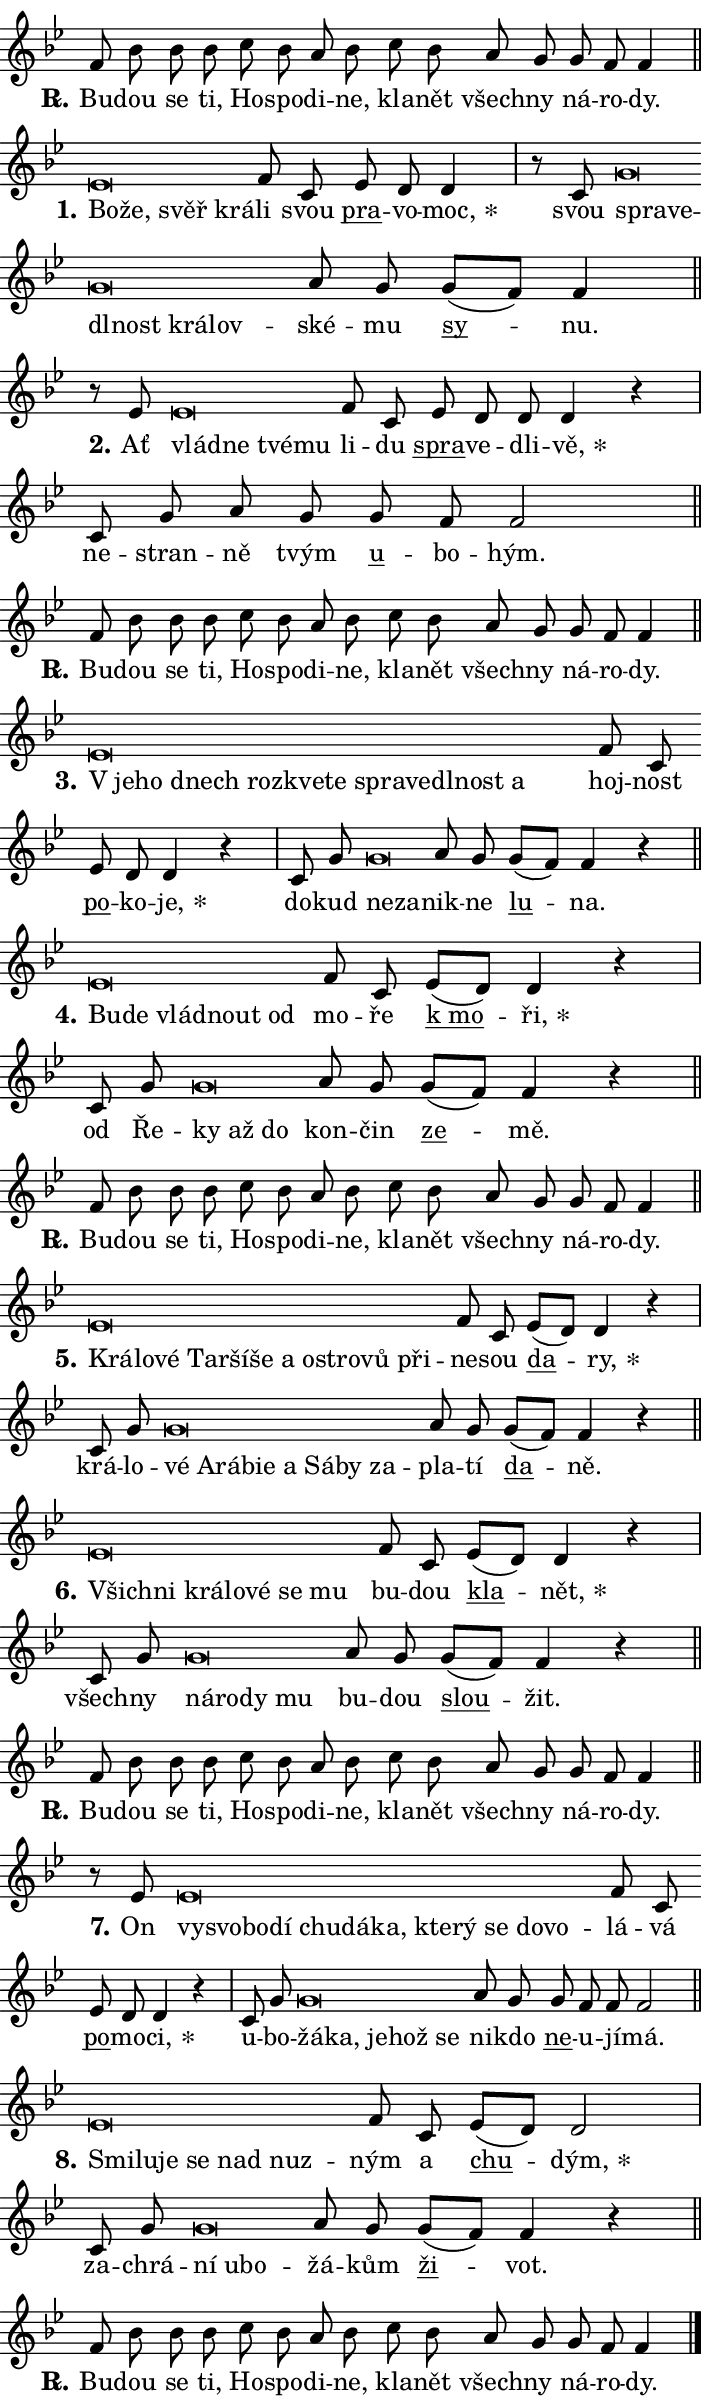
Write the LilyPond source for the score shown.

\version "2.24.0"
\header { tagline = "" }
\paper {
  indent = 0\cm
  top-margin = 0\cm
  right-margin = 0.13\cm % to fit lyric hyphens
  bottom-margin = 0\cm
  left-margin = 0\cm
  paper-width = 12\cm
  page-breaking = #ly:one-page-breaking
  system-system-spacing.basic-distance = #11
  score-system-spacing.basic-distance = #11
  ragged-last = ##f
}


%% Author: Thomas Morley
%% https://lists.gnu.org/archive/html/lilypond-user/2020-05/msg00002.html
#(define (line-position grob)
"Returns position of @var[grob} in current system:
   @code{'start}, if at first time-step
   @code{'end}, if at last time-step
   @code{'middle} otherwise
"
  (let* ((col (ly:item-get-column grob))
         (ln (ly:grob-object col 'left-neighbor))
         (rn (ly:grob-object col 'right-neighbor))
         (col-to-check-left (if (ly:grob? ln) ln col))
         (col-to-check-right (if (ly:grob? rn) rn col))
         (break-dir-left
           (and
             (ly:grob-property col-to-check-left 'non-musical #f)
             (ly:item-break-dir col-to-check-left)))
         (break-dir-right
           (and
             (ly:grob-property col-to-check-right 'non-musical #f)
             (ly:item-break-dir col-to-check-right))))
        (cond ((eqv? 1 break-dir-left) 'start)
              ((eqv? -1 break-dir-right) 'end)
              (else 'middle))))

#(define (tranparent-at-line-position vctor)
  (lambda (grob)
  "Relying on @code{line-position} select the relevant enry from @var{vctor}.
Used to determine transparency,"
    (case (line-position grob)
      ((end) (not (vector-ref vctor 0)))
      ((middle) (not (vector-ref vctor 1)))
      ((start) (not (vector-ref vctor 2))))))

noteHeadBreakVisibility =
#(define-music-function (break-visibility)(vector?)
"Makes @code{NoteHead}s transparent relying on @var{break-visibility}"
#{
  \override NoteHead.transparent =
    #(tranparent-at-line-position break-visibility)
#})

#(define delete-ledgers-for-transparent-note-heads
  (lambda (grob)
    "Reads whether a @code{NoteHead} is transparent.
If so this @code{NoteHead} is removed from @code{'note-heads} from
@var{grob}, which is supposed to be @code{LedgerLineSpanner}.
As a result ledgers are not printed for this @code{NoteHead}"
    (let* ((nhds-array (ly:grob-object grob 'note-heads))
           (nhds-list
             (if (ly:grob-array? nhds-array)
                 (ly:grob-array->list nhds-array)
                 '()))
           ;; Relies on the transparent-property being done before
           ;; Staff.LedgerLineSpanner.after-line-breaking is executed.
           ;; This is fragile ...
           (to-keep
             (remove
               (lambda (nhd)
                 (ly:grob-property nhd 'transparent #f))
               nhds-list)))
      ;; TODO find a better method to iterate over grob-arrays, similiar
      ;; to filter/remove etc for lists
      ;; For now rebuilt from scratch
      (set! (ly:grob-object grob 'note-heads)  '())
      (for-each
        (lambda (nhd)
          (ly:pointer-group-interface::add-grob grob 'note-heads nhd))
        to-keep))))

squashNotes = {
  \override NoteHead.X-extent = #'(-0.2 . 0.2)
  \override NoteHead.Y-extent = #'(-0.75 . 0)
  \override NoteHead.stencil =
    #(lambda (grob)
       (let ((pos (ly:grob-property grob 'staff-position)))
         (begin
           (if (< pos -7) (display "ERROR: Lower brevis then expected\n") (display ""))
           (if (<= pos -6) ly:text-interface::print ly:note-head::print))))
}
unSquashNotes = {
  \revert NoteHead.X-extent
  \revert NoteHead.Y-extent
  \revert NoteHead.stencil
}

hideNotes = \noteHeadBreakVisibility #begin-of-line-visible
unHideNotes = \noteHeadBreakVisibility #all-visible

% work-around for resetting accidentals
% https://lilypond.org/doc/v2.23/Documentation/notation/displaying-rhythms#unmetered-music
cadenzaMeasure = {
  \cadenzaOff
  \partial 1024 s1024
  \cadenzaOn
}

#(define-markup-command (accent layout props text) (markup?)
  "Underline accented syllable"
  (interpret-markup layout props
    #{\markup \override #'(offset . 4.3) \underline { #text }#}))

responsum = \markup \concat {
  "R" \hspace #-1.05 \path #0.1 #'((moveto 0 0.07) (lineto 0.9 0.8)) \hspace #0.05 "."
}

spaceSize = #0.6828661417322834 % exact space size for TeX Gyre Schola

\layout {
  \context {
    \Staff
    \remove "Time_signature_engraver"
    \override LedgerLineSpanner.after-line-breaking = #delete-ledgers-for-transparent-note-heads
  }
  \context {
    \Lyrics {
      \override LyricSpace.minimum-distance = \spaceSize
      \override LyricText.font-name = #"TeX Gyre Schola"
      \override LyricText.font-size = 1
      \override StanzaNumber.font-name = #"TeX Gyre Schola Bold"
      \override StanzaNumber.font-size = 1
    }
  }
  \context {
    \Score 
    \override NoteHead.text =
      #(lambda (grob) 
        (let ((pos (ly:grob-property grob 'staff-position)))
          #{\markup {
            \combine
              \halign #-0.55 \raise #(if (= pos -6) 0 0.5) \override #'(thickness . 2) \draw-line #'(3.2 . 0)
              \musicglyph "noteheads.sM1"
          }#}))
  }
}

% magnetic-lyrics.ily
%
%   written by
%     Jean Abou Samra <jean@abou-samra.fr>
%     Werner Lemberg <wl@gnu.org>
%
%   adapted by
%     Jiri Hon <jiri.hon@gmail.com>
%
% Version 2022-Apr-15

% https://www.mail-archive.com/lilypond-user@gnu.org/msg149350.html

#(define (Left_hyphen_pointer_engraver context)
   "Collect syllable-hyphen-syllable occurrences in lyrics and store
them in properties.  This engraver only looks to the left.  For
example, if the lyrics input is @code{foo -- bar}, it does the
following.

@itemize @bullet
@item
Set the @code{text} property of the @code{LyricHyphen} grob between
@q{foo} and @q{bar} to @code{foo}.

@item
Set the @code{left-hyphen} property of the @code{LyricText} grob with
text @q{foo} to the @code{LyricHyphen} grob between @q{foo} and
@q{bar}.
@end itemize

Use this auxiliary engraver in combination with the
@code{lyric-@/text::@/apply-@/magnetic-@/offset!} hook."
   (let ((hyphen #f)
         (text #f))
     (make-engraver
      (acknowledgers
       ((lyric-syllable-interface engraver grob source-engraver)
        (set! text grob)))
      (end-acknowledgers
       ((lyric-hyphen-interface engraver grob source-engraver)
        ;(when (not (grob::has-interface grob 'lyric-space-interface))
          (set! hyphen grob)));)
      ((stop-translation-timestep engraver)
       (when (and text hyphen)
         (ly:grob-set-object! text 'left-hyphen hyphen))
       (set! text #f)
       (set! hyphen #f)))))

#(define (lyric-text::apply-magnetic-offset! grob)
   "If the space between two syllables is less than the value in
property @code{LyricText@/.details@/.squash-threshold}, move the right
syllable to the left so that it gets concatenated with the left
syllable.

Use this function as a hook for
@code{LyricText@/.after-@/line-@/breaking} if the
@code{Left_@/hyphen_@/pointer_@/engraver} is active."
   (let ((hyphen (ly:grob-object grob 'left-hyphen #f)))
     (when hyphen
       (let ((left-text (ly:spanner-bound hyphen LEFT)))
         (when (grob::has-interface left-text 'lyric-syllable-interface)
           (let* ((common (ly:grob-common-refpoint grob left-text X))
                  (this-x-ext (ly:grob-extent grob common X))
                  (left-x-ext
                   (begin
                     ;; Trigger magnetism for left-text.
                     (ly:grob-property left-text 'after-line-breaking)
                     (ly:grob-extent left-text common X)))
                  ;; `delta` is the gap width between two syllables.
                  (delta (- (interval-start this-x-ext)
                            (interval-end left-x-ext)))
                  (details (ly:grob-property grob 'details))
                  (threshold (assoc-get 'squash-threshold details 0.2)))
             (when (< delta threshold)
               (let* (;; We have to manipulate the input text so that
                      ;; ligatures crossing syllable boundaries are not
                      ;; disabled.  For languages based on the Latin
                      ;; script this is essentially a beautification.
                      ;; However, for non-Western scripts it can be a
                      ;; necessity.
                      (lt (ly:grob-property left-text 'text))
                      (rt (ly:grob-property grob 'text))
                      (is-space (grob::has-interface hyphen 'lyric-space-interface))
                      (space (if is-space " " ""))
                      (extra-delta (if is-space spaceSize 0))
                      ;; Append new syllable.
                      (ltrt-space (if (and (string? lt) (string? rt))
                                (string-append lt space rt)
                                (make-concat-markup (list lt space rt))))
                      ;; Right-align `ltrt` to the right side.
                      (ltrt-space-markup (grob-interpret-markup
                               grob
                               (make-translate-markup
                                (cons (interval-length this-x-ext) 0)
                                (make-right-align-markup ltrt-space)))))
                 (begin
                   ;; Don't print `left-text`.
                   (ly:grob-set-property! left-text 'stencil #f)
                   ;; Set text and stencil (which holds all collected
                   ;; syllables so far) and shift it to the left.
                   (ly:grob-set-property! grob 'text ltrt-space)
                   (ly:grob-set-property! grob 'stencil ltrt-space-markup)
                   (ly:grob-translate-axis! grob (- (- delta extra-delta)) X))))))))))


#(define (lyric-hyphen::displace-bounds-first grob)
   ;; Make very sure this callback isn't triggered too early.
   (let ((left (ly:spanner-bound grob LEFT))
         (right (ly:spanner-bound grob RIGHT)))
     (ly:grob-property left 'after-line-breaking)
     (ly:grob-property right 'after-line-breaking)
     (ly:lyric-hyphen::print grob)))

squashThreshold = #0.4

\layout {
  \context {
    \Lyrics
    \consists #Left_hyphen_pointer_engraver
    \override LyricText.after-line-breaking =
      #lyric-text::apply-magnetic-offset!
    \override LyricHyphen.stencil = #lyric-hyphen::displace-bounds-first
    \override LyricText.details.squash-threshold = \squashThreshold
    \override LyricHyphen.minimum-distance = 0
    \override LyricHyphen.minimum-length = \squashThreshold
  }
}

squashText = \override LyricText.details.squash-threshold = 9999
unSquashText = \override LyricText.details.squash-threshold = \squashThreshold

leftText = \override LyricText.self-alignment-X = #LEFT
unLeftText = \revert LyricText.self-alignment-X

starOffset = #(lambda (grob) 
                (let ((x_offset (ly:self-alignment-interface::aligned-on-x-parent grob)))
                  (if (= x_offset 0) 0 (+ x_offset 1.2))))

star = #(define-music-function (syllable)(string?)
"Append star separator at the end of a syllable"
#{
  \once \override LyricText.X-offset = #starOffset
  \lyricmode { \markup {
    #syllable
    \override #'((font-name . "TeX Gyre Schola Bold")) \hspace #0.2 \lower #0.65 \larger "*"
  } }
#})

starAccent = #(define-music-function (syllable)(string?)
"Append star separator at the end of a syllable and make accent"
#{
  \once \override LyricText.X-offset = #starOffset
  \lyricmode { \markup {
    \accent #syllable
    \override #'((font-name . "TeX Gyre Schola Bold")) \hspace #0.2 \lower #0.65 \larger "*"
  } }
#})

breath = #(define-music-function (syllable)(string?)
"Append breathing indicator at the end of a syllable"
#{
  \lyricmode { \markup { #syllable "+" } }
#})

optionalBreath = #(define-music-function (syllable)(string?)
"Append optional breathing indicator at the end of a syllable"
#{
  \lyricmode { \markup { #syllable "(+)" } }
#})


\score {
    <<
        \new Voice = "melody" { \cadenzaOn \key bes \major \relative { f'8 bes bes bes \bar "" c bes a bes \bar "" c bes a g \bar "" g f f4 \cadenzaMeasure \bar "||" \break } }
        \new Lyrics \lyricsto "melody" { \lyricmode { \set stanza = \responsum
Bu -- dou se ti, Ho -- spo -- di -- ne, kla -- nět všech -- ny ná -- ro -- dy. } }
    >>
    \layout {}
}

\score {
    <<
        \new Voice = "melody" { \cadenzaOn \key bes \major \relative { \squashNotes es'\breve*1/16 \hideNotes \breve*1/16 \bar "" \breve*1/16 \breve*1/16 \bar "" \unHideNotes \unSquashNotes f8 c \bar "" es d d4 \cadenzaMeasure \bar "|" r8 c \squashNotes g'\breve*1/16 \hideNotes \breve*1/16 \bar "" \breve*1/16 \bar "" \breve*1/16 \bar "" \breve*1/16 \breve*1/16 \bar "" \unHideNotes \unSquashNotes a8 g \bar "" g[( f)] f4 \cadenzaMeasure \bar "||" \break } }
        \new Lyrics \lyricsto "melody" { \lyricmode { \set stanza = "1."
\leftText Bo -- \squashText že, svěř krá -- \unLeftText \unSquashText li svou \markup \accent pra -- vo -- \star moc, svou \leftText spra -- \squashText ve -- dl -- nost krá -- lov -- \unLeftText \unSquashText ské -- mu \markup \accent sy -- nu. } }
    >>
    \layout {}
}

\score {
    <<
        \new Voice = "melody" { \cadenzaOn \key bes \major \relative { r8 es'8 \squashNotes es\breve*1/16 \hideNotes \breve*1/16 \bar "" \breve*1/16 \breve*1/16 \bar "" \unHideNotes \unSquashNotes f8 c \bar "" es d d d4 r \cadenzaMeasure \bar "|" c8 g' a g \bar "" g f f2 \cadenzaMeasure \bar "||" \break } }
        \new Lyrics \lyricsto "melody" { \lyricmode { \set stanza = "2."
Ať \leftText vlád -- \squashText ne tvé -- mu \unLeftText \unSquashText li -- du \markup \accent spra -- ve -- dli -- \star vě, ne -- stran -- ně tvým \markup \accent u -- bo -- hým. } }
    >>
    \layout {}
}

\score {
    <<
        \new Voice = "melody" { \cadenzaOn \key bes \major \relative { f'8 bes bes bes \bar "" c bes a bes \bar "" c bes a g \bar "" g f f4 \cadenzaMeasure \bar "||" \break } }
        \new Lyrics \lyricsto "melody" { \lyricmode { \set stanza = \responsum
Bu -- dou se ti, Ho -- spo -- di -- ne, kla -- nět všech -- ny ná -- ro -- dy. } }
    >>
    \layout {}
}

\score {
    <<
        \new Voice = "melody" { \cadenzaOn \key bes \major \relative { \squashNotes es'\breve*1/16 \hideNotes \breve*1/16 \bar "" \breve*1/16 \bar "" \breve*1/16 \bar "" \breve*1/16 \bar "" \breve*1/16 \bar "" \breve*1/16 \bar "" \breve*1/16 \bar "" \breve*1/16 \bar "" \breve*1/16 \breve*1/16 \bar "" \unHideNotes \unSquashNotes f8 c \bar "" es d d4 r \cadenzaMeasure \bar "|" c8 g' \bar "" \squashNotes g\breve*1/16 \hideNotes \breve*1/16 \bar "" \unHideNotes \unSquashNotes a8 g \bar "" g[( f)] f4 r \cadenzaMeasure \bar "||" \break } }
        \new Lyrics \lyricsto "melody" { \lyricmode { \set stanza = "3."
\leftText "V je" -- \squashText ho dnech roz -- kve -- te spra -- ve -- dl -- nost a \unLeftText \unSquashText hoj -- nost \markup \accent po -- ko -- \star je, do -- kud \leftText ne -- \squashText za -- \unLeftText \unSquashText nik -- ne \markup \accent lu -- na. } }
    >>
    \layout {}
}

\score {
    <<
        \new Voice = "melody" { \cadenzaOn \key bes \major \relative { \squashNotes es'\breve*1/16 \hideNotes \breve*1/16 \bar "" \breve*1/16 \bar "" \breve*1/16 \breve*1/16 \bar "" \unHideNotes \unSquashNotes f8 c \bar "" es[( d)] d4 r \cadenzaMeasure \bar "|" c8 g' \bar "" \squashNotes g\breve*1/16 \hideNotes \breve*1/16 \breve*1/16 \bar "" \unHideNotes \unSquashNotes a8 g \bar "" g[( f)] f4 r \cadenzaMeasure \bar "||" \break } }
        \new Lyrics \lyricsto "melody" { \lyricmode { \set stanza = "4."
\leftText Bu -- \squashText de vlád -- nout od \unLeftText \unSquashText mo -- ře \markup \accent "k mo" -- \star ři, od Ře -- \leftText ky \squashText až do \unLeftText \unSquashText kon -- čin \markup \accent ze -- mě. } }
    >>
    \layout {}
}

\score {
    <<
        \new Voice = "melody" { \cadenzaOn \key bes \major \relative { f'8 bes bes bes \bar "" c bes a bes \bar "" c bes a g \bar "" g f f4 \cadenzaMeasure \bar "||" \break } }
        \new Lyrics \lyricsto "melody" { \lyricmode { \set stanza = \responsum
Bu -- dou se ti, Ho -- spo -- di -- ne, kla -- nět všech -- ny ná -- ro -- dy. } }
    >>
    \layout {}
}

\score {
    <<
        \new Voice = "melody" { \cadenzaOn \key bes \major \relative { \squashNotes es'\breve*1/16 \hideNotes \breve*1/16 \bar "" \breve*1/16 \bar "" \breve*1/16 \bar "" \breve*1/16 \bar "" \breve*1/16 \bar "" \breve*1/16 \bar "" \breve*1/16 \bar "" \breve*1/16 \bar "" \breve*1/16 \breve*1/16 \bar "" \unHideNotes \unSquashNotes f8 c \bar "" es[( d)] d4 r \cadenzaMeasure \bar "|" c8 g' \bar "" \squashNotes g\breve*1/16 \hideNotes \breve*1/16 \bar "" \breve*1/16 \bar "" \breve*1/16 \bar "" \breve*1/16 \bar "" \breve*1/16 \bar "" \breve*1/16 \bar "" \breve*1/16 \breve*1/16 \bar "" \unHideNotes \unSquashNotes a8 g \bar "" g[( f)] f4 r \cadenzaMeasure \bar "||" \break } }
        \new Lyrics \lyricsto "melody" { \lyricmode { \set stanza = "5."
\leftText Krá -- \squashText lo -- vé Tar -- ší -- še a o -- stro -- vů při -- \unLeftText \unSquashText ne -- sou \markup \accent da -- \star ry, krá -- lo -- \leftText vé \squashText A -- rá -- bi -- e a Sá -- by za -- \unLeftText \unSquashText pla -- tí \markup \accent da -- ně. } }
    >>
    \layout {}
}

\score {
    <<
        \new Voice = "melody" { \cadenzaOn \key bes \major \relative { \squashNotes es'\breve*1/16 \hideNotes \breve*1/16 \bar "" \breve*1/16 \bar "" \breve*1/16 \bar "" \breve*1/16 \bar "" \breve*1/16 \breve*1/16 \bar "" \unHideNotes \unSquashNotes f8 c \bar "" es[( d)] d4 r \cadenzaMeasure \bar "|" c8 g' \bar "" \squashNotes g\breve*1/16 \hideNotes \breve*1/16 \bar "" \breve*1/16 \breve*1/16 \bar "" \unHideNotes \unSquashNotes a8 g \bar "" g[( f)] f4 r \cadenzaMeasure \bar "||" \break } }
        \new Lyrics \lyricsto "melody" { \lyricmode { \set stanza = "6."
\leftText Všich -- \squashText ni krá -- lo -- vé se mu \unLeftText \unSquashText bu -- dou \markup \accent kla -- \star nět, všech -- ny \leftText ná -- \squashText ro -- dy mu \unLeftText \unSquashText bu -- dou \markup \accent slou -- žit. } }
    >>
    \layout {}
}

\score {
    <<
        \new Voice = "melody" { \cadenzaOn \key bes \major \relative { f'8 bes bes bes \bar "" c bes a bes \bar "" c bes a g \bar "" g f f4 \cadenzaMeasure \bar "||" \break } }
        \new Lyrics \lyricsto "melody" { \lyricmode { \set stanza = \responsum
Bu -- dou se ti, Ho -- spo -- di -- ne, kla -- nět všech -- ny ná -- ro -- dy. } }
    >>
    \layout {}
}

\score {
    <<
        \new Voice = "melody" { \cadenzaOn \key bes \major \relative { r8 es' \squashNotes es\breve*1/16 \hideNotes \breve*1/16 \bar "" \breve*1/16 \bar "" \breve*1/16 \bar "" \breve*1/16 \bar "" \breve*1/16 \bar "" \breve*1/16 \bar "" \breve*1/16 \bar "" \breve*1/16 \bar "" \breve*1/16 \bar "" \breve*1/16 \breve*1/16 \bar "" \unHideNotes \unSquashNotes f8 c \bar "" es d d4 r \cadenzaMeasure \bar "|" c8 g' \bar "" \squashNotes g\breve*1/16 \hideNotes \breve*1/16 \bar "" \breve*1/16 \bar "" \breve*1/16 \breve*1/16 \bar "" \unHideNotes \unSquashNotes a8 g \bar "" g f f f2 \cadenzaMeasure \bar "||" \break } }
        \new Lyrics \lyricsto "melody" { \lyricmode { \set stanza = "7."
On \leftText vy -- \squashText svo -- bo -- dí chu -- dá -- ka, kte -- rý se do -- vo -- \unLeftText \unSquashText lá -- vá \markup \accent po -- mo -- \star ci, u -- bo -- \leftText žá -- \squashText ka, je -- hož se \unLeftText \unSquashText ni -- kdo \markup \accent ne -- u -- jí -- má. } }
    >>
    \layout {}
}

\score {
    <<
        \new Voice = "melody" { \cadenzaOn \key bes \major \relative { \squashNotes es'\breve*1/16 \hideNotes \breve*1/16 \bar "" \breve*1/16 \bar "" \breve*1/16 \bar "" \breve*1/16 \breve*1/16 \bar "" \unHideNotes \unSquashNotes f8 c \bar "" es[( d)] d2 \cadenzaMeasure \bar "|" c8 g' \bar "" \squashNotes g\breve*1/16 \hideNotes \breve*1/16 \breve*1/16 \bar "" \unHideNotes \unSquashNotes a8 g \bar "" g[( f)] f4 r \cadenzaMeasure \bar "||" \break } }
        \new Lyrics \lyricsto "melody" { \lyricmode { \set stanza = "8."
\leftText Smi -- \squashText lu -- je se nad nuz -- \unLeftText \unSquashText ným a \markup \accent chu -- \star dým, za -- chrá -- \leftText ní \squashText u -- bo -- \unLeftText \unSquashText žá -- kům \markup \accent ži -- vot. } }
    >>
    \layout {}
}

\score {
    <<
        \new Voice = "melody" { \cadenzaOn \key bes \major \relative { f'8 bes bes bes \bar "" c bes a bes \bar "" c bes a g \bar "" g f f4 \cadenzaMeasure \bar "||" \break } \bar "|." }
        \new Lyrics \lyricsto "melody" { \lyricmode { \set stanza = \responsum
Bu -- dou se ti, Ho -- spo -- di -- ne, kla -- nět všech -- ny ná -- ro -- dy. } }
    >>
    \layout {}
}
